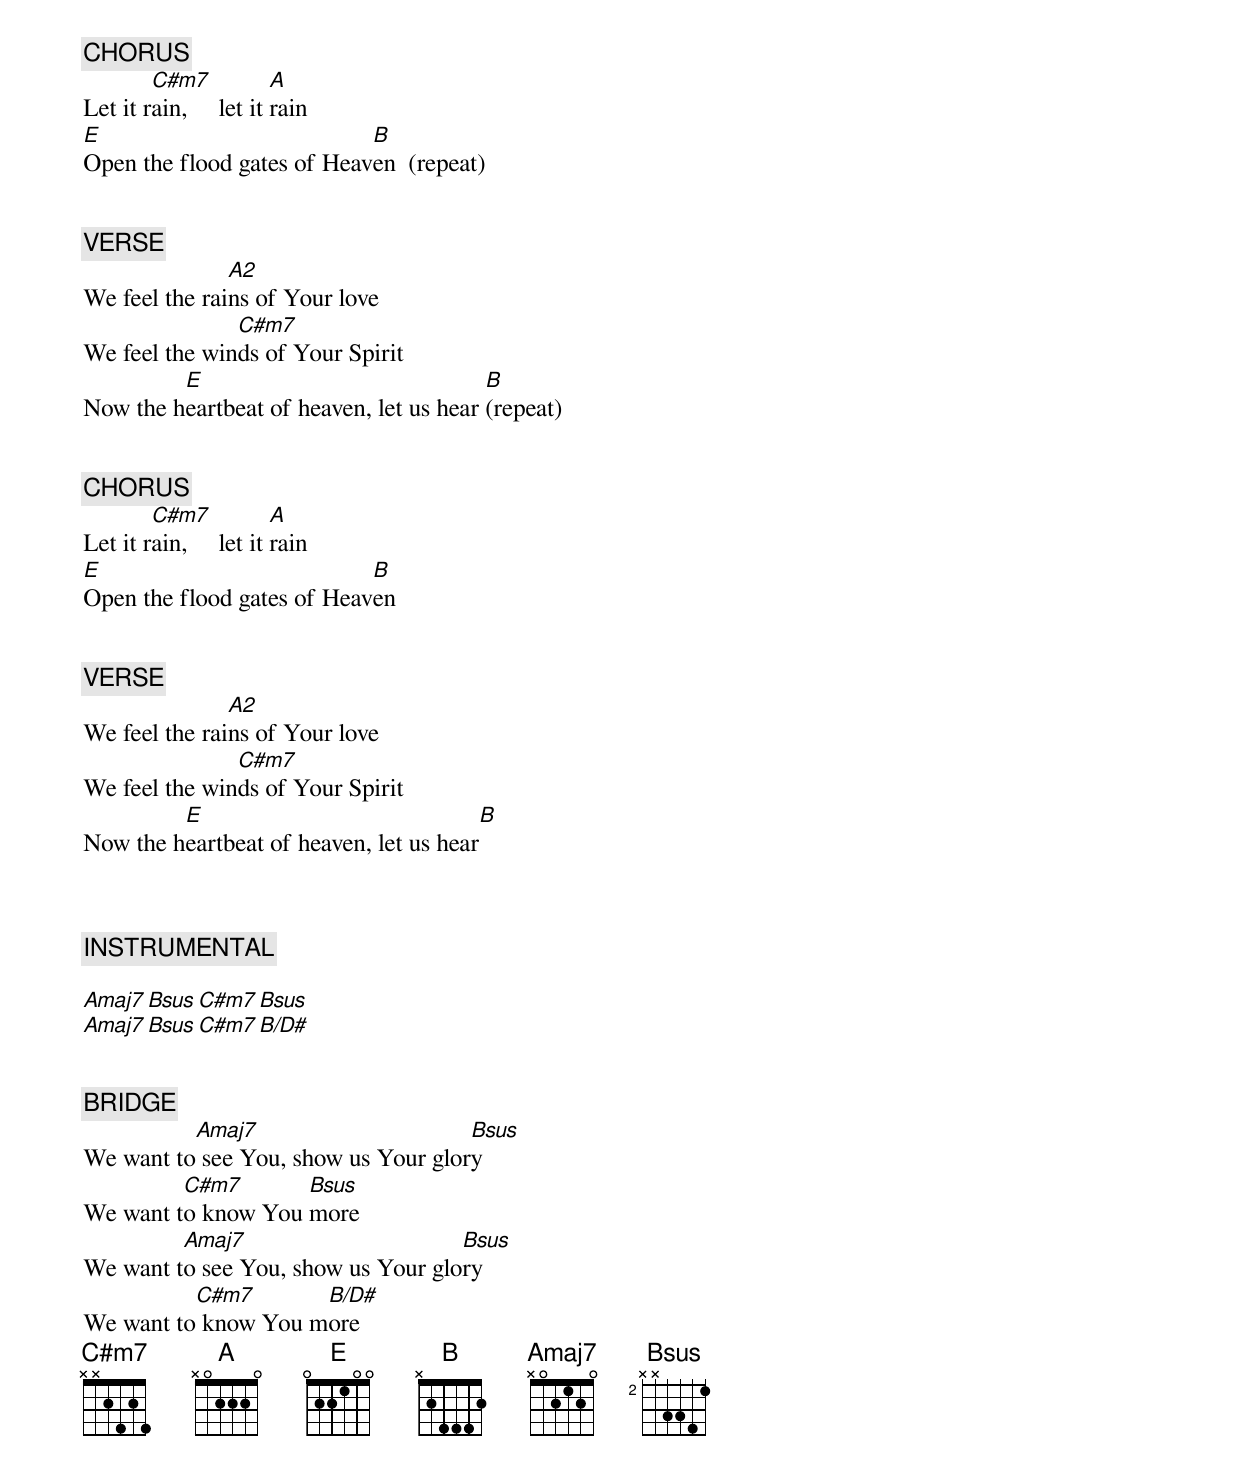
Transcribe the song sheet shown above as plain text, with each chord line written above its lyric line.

[CHORUS]
        C#m7            A
Let it rain,     let it rain
E                           B
Open the flood gates of Heaven  (repeat)


[VERSE]
               A2
We feel the rains of Your love
               C#m7
We feel the winds of Your Spirit
         E                               B
Now the heartbeat of heaven, let us hear (repeat)


[CHORUS]
        C#m7            A
Let it rain,     let it rain
E                           B
Open the flood gates of Heaven


[VERSE]
               A2
We feel the rains of Your love
               C#m7
We feel the winds of Your Spirit
         E                               B
Now the heartbeat of heaven, let us hear



[INSTRUMENTAL]

Amaj7     Bsus      C#m7      Bsus
Amaj7     Bsus      C#m7      B/D#


[BRIDGE]
          Amaj7                      Bsus
We want to see You, show us Your glory
         C#m7       Bsus
We want to know You more
         Amaj7                      Bsus
We want to see You, show us Your glory
          C#m7       B/D#
We want to know You more
